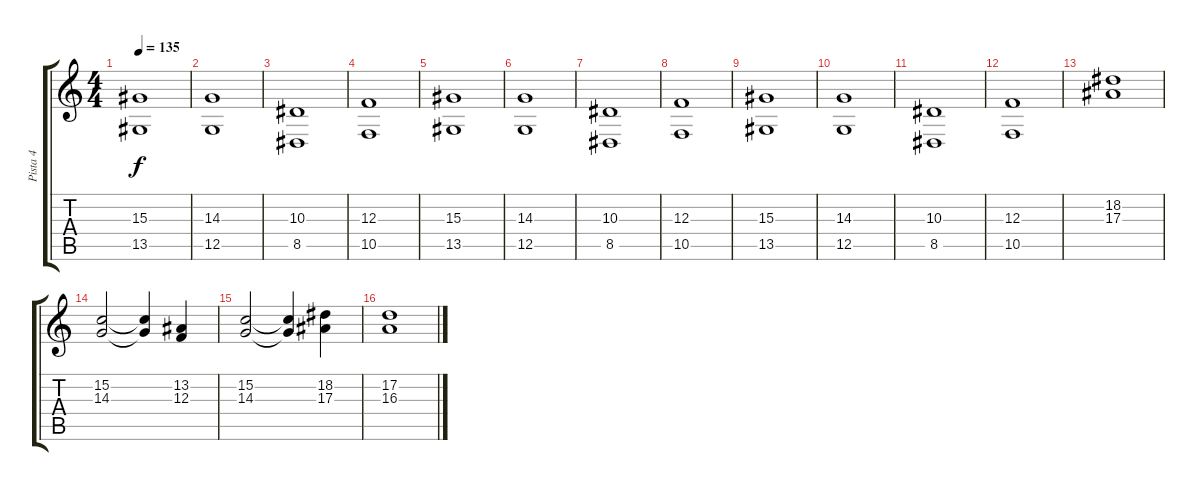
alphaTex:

\track ("Pista 4" "Pista 4") {instrument stringensemble1}
\staff {score tabs}
\tuning (D4 A3 F3 C3 G2 C2) {hide}
\ts (4 4)
\tempo 135
\clef g2
\ks c
(15.3 13.5).1{dy f} |
(14.3 12.5).1 |
(10.3 8.5).1 |
(12.3 10.5).1 |
(15.3 13.5).1 |
(14.3 12.5).1 |
(10.3 8.5).1 |
(12.3 10.5).1 |
(15.3 13.5).1 |
(14.3 12.5).1 |
(10.3 8.5).1 |
(12.3 10.5).1 |
(18.2 17.3).1 |
(15.2 14.3).2 (15.2{t} 14.3{t}).4 (13.2 12.3).4 |
(15.2 14.3).2 (15.2{t} 14.3{t}).4 (18.2 17.3).4 |
(17.2 16.3).1
